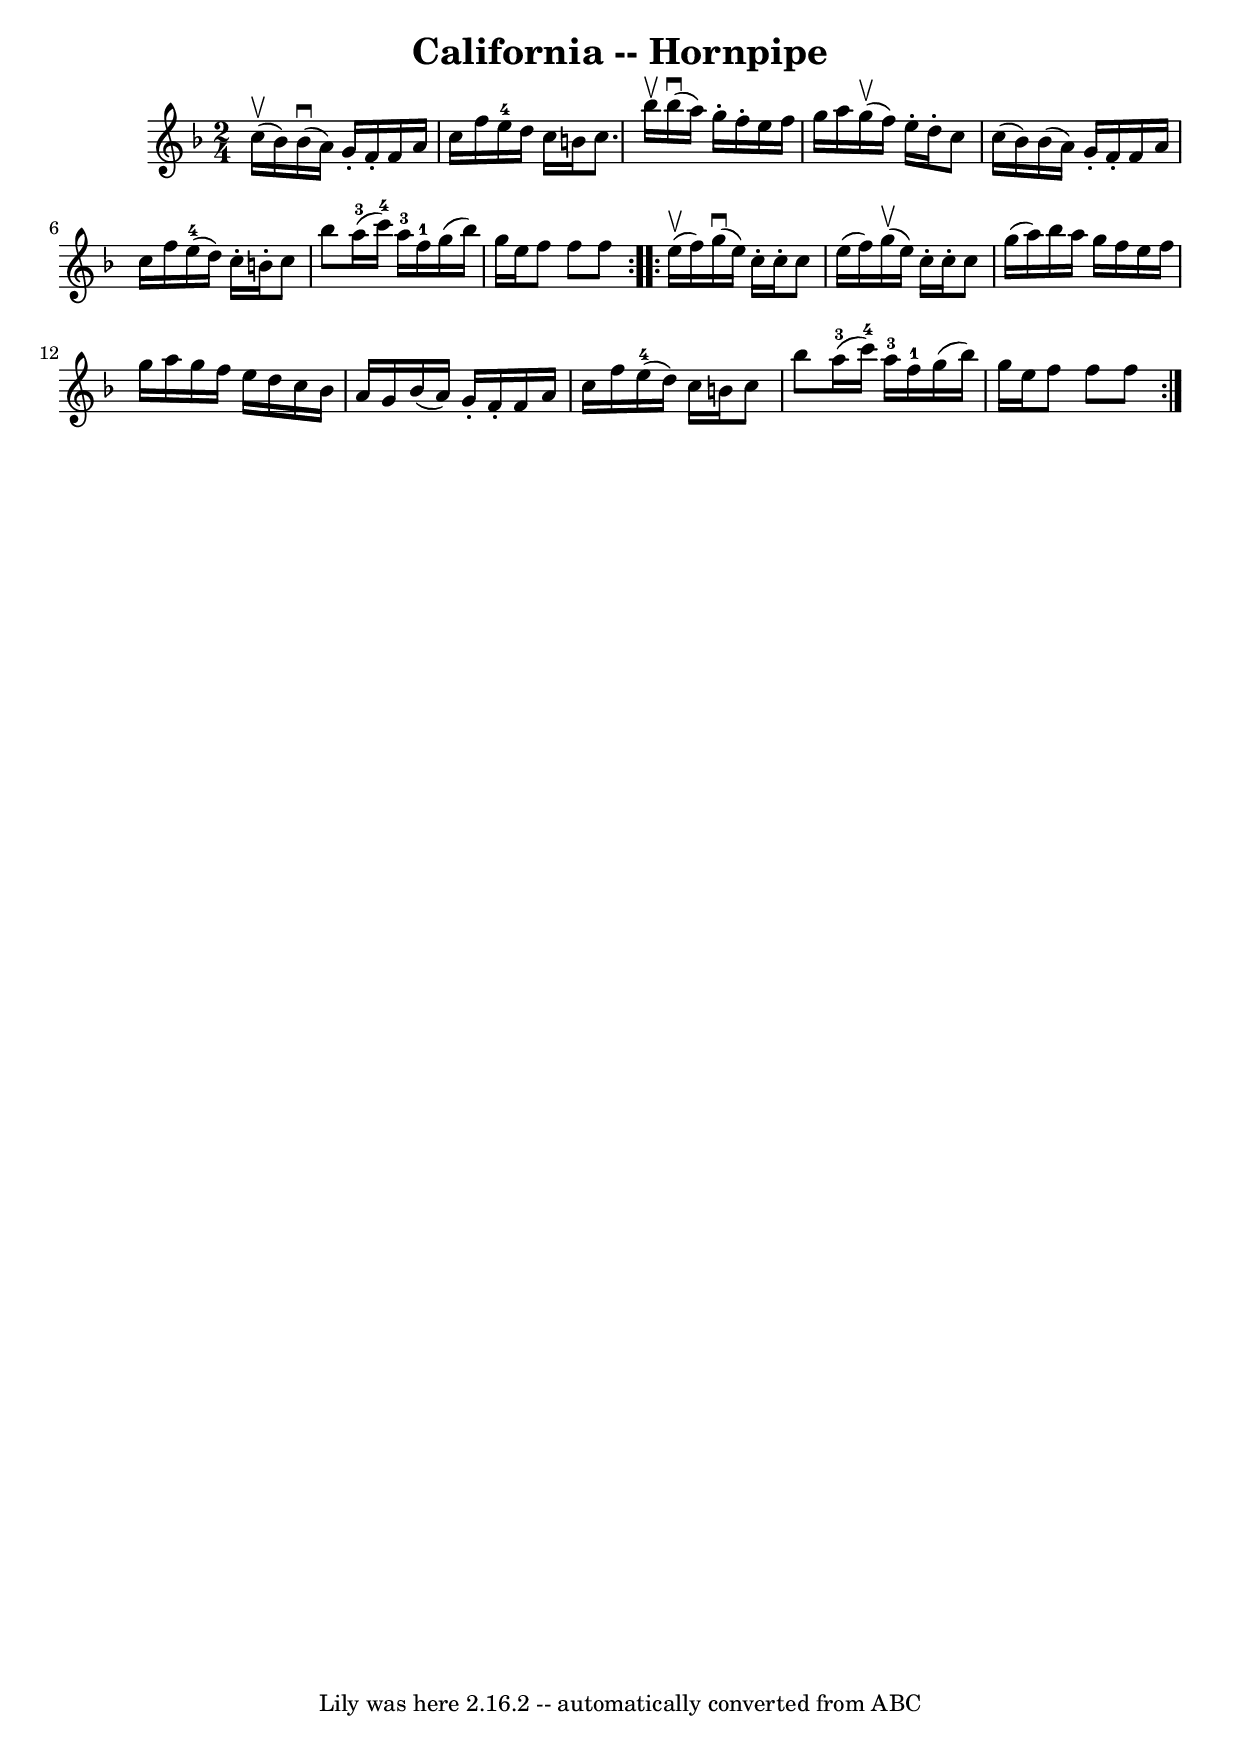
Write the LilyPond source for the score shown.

\version "2.16.2"
\include "Mammoth.ily"
\header {
  %% book = "Cole's 1000 Fiddle Tunes"
  crossRefNumber = "1"
  footnotes = ""
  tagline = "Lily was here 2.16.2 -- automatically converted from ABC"
  title = "California -- Hornpipe"

}
voicedefault =  {



  \repeat volta 2 {

    \time 2/4 
    \key f \major
    c''16 (^\upbow bes'16) |
    bes'16 
    (^\downbow a'16) g'16-. f'16-. f'16 a'16 c''16 f''16  
    |
    e''16-4 d''16 c''16 b'16 c''8. bes''16^\upbow 
    |
    bes''16 (^\downbow a''16) g''16-. f''16-. e''16    
    f''16 g''16 a''16  |
    g''16 (^\upbow f''16) e''16-.   
    d''16-. c''8 c''16 (bes'16) |
    bes'16 (a'16) g'16-. f'16-. f'16 a'16 c''16 f''16  |
    e''16-4(d''16 
    ) c''16-. b'16-. c''8 bes''8  |
    a''16-3(c'''16-4) a''16-3 f''16-1 g''16 (bes''16) g''16 e''16  
    |
    f''8 f''8 f''8  
  }     
  \repeat volta 2 {
    e''16 (^\upbow   
    f''16) |
    g''16 (^\downbow e''16) c''16-. c''16-.   
    c''8 e''16 (f''16) |
    g''16 (^\upbow e''16) c''16-.  
    c''16-. c''8 g''16 (a''16) |
    bes''16 a''16 g''16  
    f''16 e''16 f''16 g''16 a''16  |
    g''16 f''16 e''16 
    d''16 c''16 bes'16 a'16 g'16  |
    bes'16 (a'16)   
    g'16-. f'16-. f'16 a'16 c''16 f''16  |
    e''16-4(
    d''16) c''16 b'16 c''8 bes''8  |
    a''16-3(
    c'''16-4) a''16-3 f''16-1 g''16 (bes''16) g''16    
    e''16  |
    f''8 f''8 f''8  
  }   

}

\score{
  <<

    \context Staff="default"
    {
      \voicedefault 
      
    }

  >>
  \layout {
    
  }
  \midi {
  }

}
